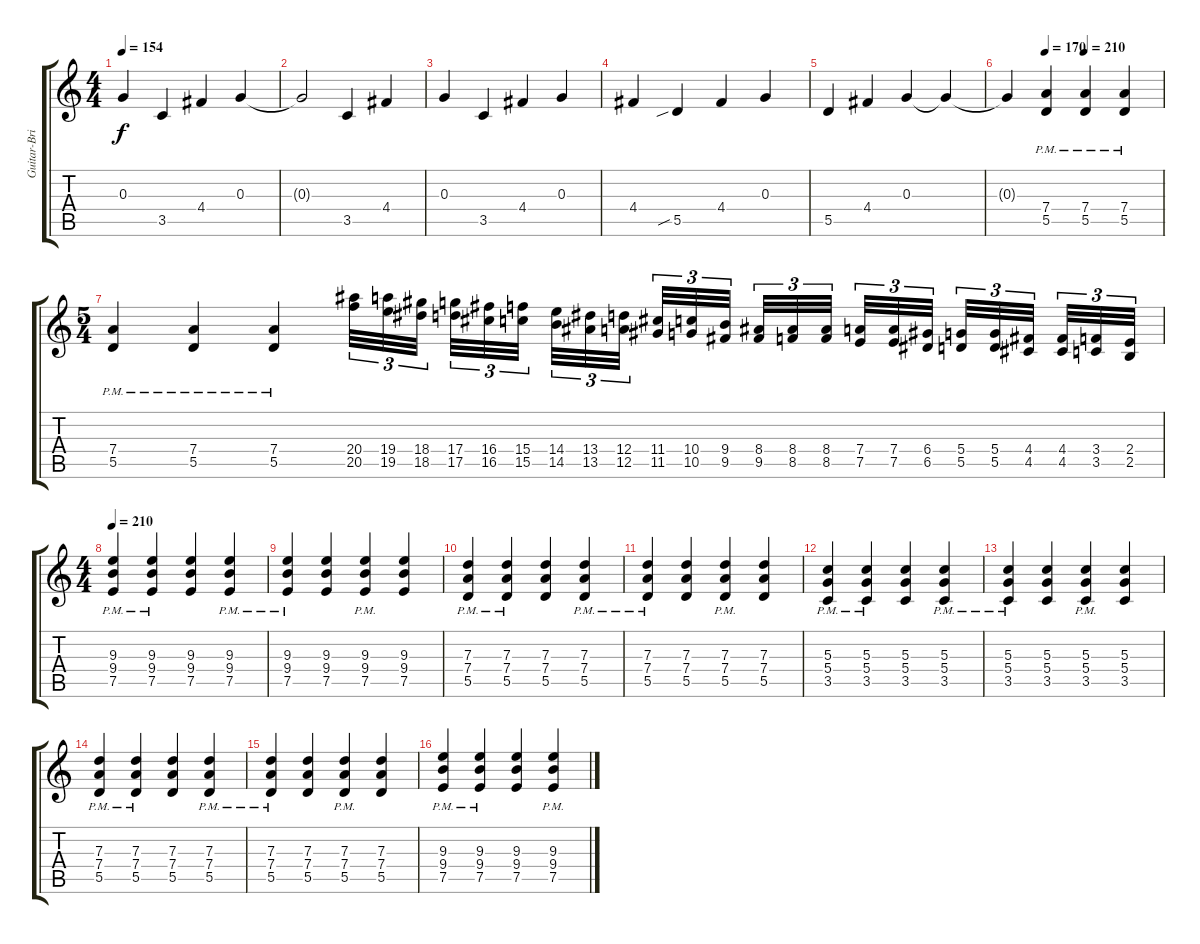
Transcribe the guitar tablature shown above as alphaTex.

\track ("Guitar-Brian Deneeve" "Guitar-Bri") {instrument overdrivenguitar}
\staff {score tabs}
\tuning (E4 B3 G3 D3 A2 E2) {hide}
\ts (4 4)
\tempo 154
\clef g2
\ks c
0.3.4{dy f} 3.5.4 4.4.4 0.3.4 |
0.3{t}.2 3.5.4 4.4.4 |
0.3.4 3.5.4 4.4.4 0.3.4 |
4.4.4 5.5{sib}.4 4.4.4 0.3.4 |
5.5.4 4.4.4 0.3.4 0.3{t}.4 |
\tempo (170 0.25)
\tempo (210 0.5)
0.3{t}.4 (7.4{pm} 5.5{pm}).4{instrument overdrivenguitar} (7.4{pm} 5.5{pm}).4 (7.4{pm} 5.5{pm}).4 |
\ts (5 4)
(7.4{pm} 5.5{pm}).4 (7.4{pm} 5.5{pm}).4 (7.4{pm} 5.5{pm}).4 (20.4 20.5).32{tu (3 2) instrument guitarfretnoise} (19.4 19.5).32{tu (3 2)} (18.4 18.5).32{tu (3 2)} (17.4 17.5).32{tu (3 2)} (16.4 16.5).32{tu (3 2)} (15.4 15.5).32{tu (3 2)} (14.4 14.5).32{tu (3 2)} (13.4 13.5).32{tu (3 2)} (12.4 12.5).32{tu (3 2)} (11.4 11.5).32{tu (3 2)} (10.4 10.5).32{tu (3 2)} (9.4 9.5).32{tu (3 2)} (8.4 9.5).32{tu (3 2)} (8.4 8.5).32{tu (3 2)} (8.4 8.5).32{tu (3 2)} (7.4 7.5).32{tu (3 2)} (7.4 7.5).32{tu (3 2)} (6.4 6.5).32{tu (3 2)} (5.4 5.5).32{tu (3 2)} (5.4 5.5).32{tu (3 2)} (4.4 4.5).32{tu (3 2)} (4.4 4.5).32{tu (3 2)} (3.4 3.5).32{tu (3 2)} (2.4 2.5).32{tu (3 2)} |
\ts (4 4)
\tempo 210
(9.3{pm} 9.4{pm} 7.5{pm}).4{instrument overdrivenguitar} (9.3{pm} 9.4{pm} 7.5{pm}).4 (9.3 9.4 7.5).4 (9.3{pm} 9.4{pm} 7.5{pm}).4 |
(9.3{pm} 9.4{pm} 7.5{pm}).4 (9.3 9.4 7.5).4 (9.3{pm} 9.4{pm} 7.5{pm}).4 (9.3 9.4 7.5).4 |
(7.3{pm} 7.4{pm} 5.5{pm}).4 (7.3{pm} 7.4{pm} 5.5{pm}).4 (7.3 7.4 5.5).4 (7.3{pm} 7.4{pm} 5.5{pm}).4 |
(7.3{pm} 7.4{pm} 5.5{pm}).4 (7.3 7.4 5.5).4 (7.3{pm} 7.4{pm} 5.5{pm}).4 (7.3 7.4 5.5).4 |
(5.3{pm} 5.4{pm} 3.5{pm}).4 (5.3{pm} 5.4{pm} 3.5{pm}).4 (5.3 5.4 3.5).4 (5.3{pm} 5.4{pm} 3.5{pm}).4 |
(5.3{pm} 5.4{pm} 3.5{pm}).4 (5.3 5.4 3.5).4 (5.3{pm} 5.4{pm} 3.5{pm}).4 (5.3 5.4 3.5).4 |
(7.3{pm} 7.4{pm} 5.5{pm}).4 (7.3{pm} 7.4{pm} 5.5{pm}).4 (7.3 7.4 5.5).4 (7.3{pm} 7.4{pm} 5.5{pm}).4 |
(7.3{pm} 7.4{pm} 5.5{pm}).4 (7.3 7.4 5.5).4 (7.3{pm} 7.4{pm} 5.5{pm}).4 (7.3 7.4 5.5).4 |
(9.3{pm} 9.4{pm} 7.5{pm}).4 (9.3{pm} 9.4{pm} 7.5{pm}).4 (9.3 9.4 7.5).4 (9.3{pm} 9.4{pm} 7.5{pm}).4
